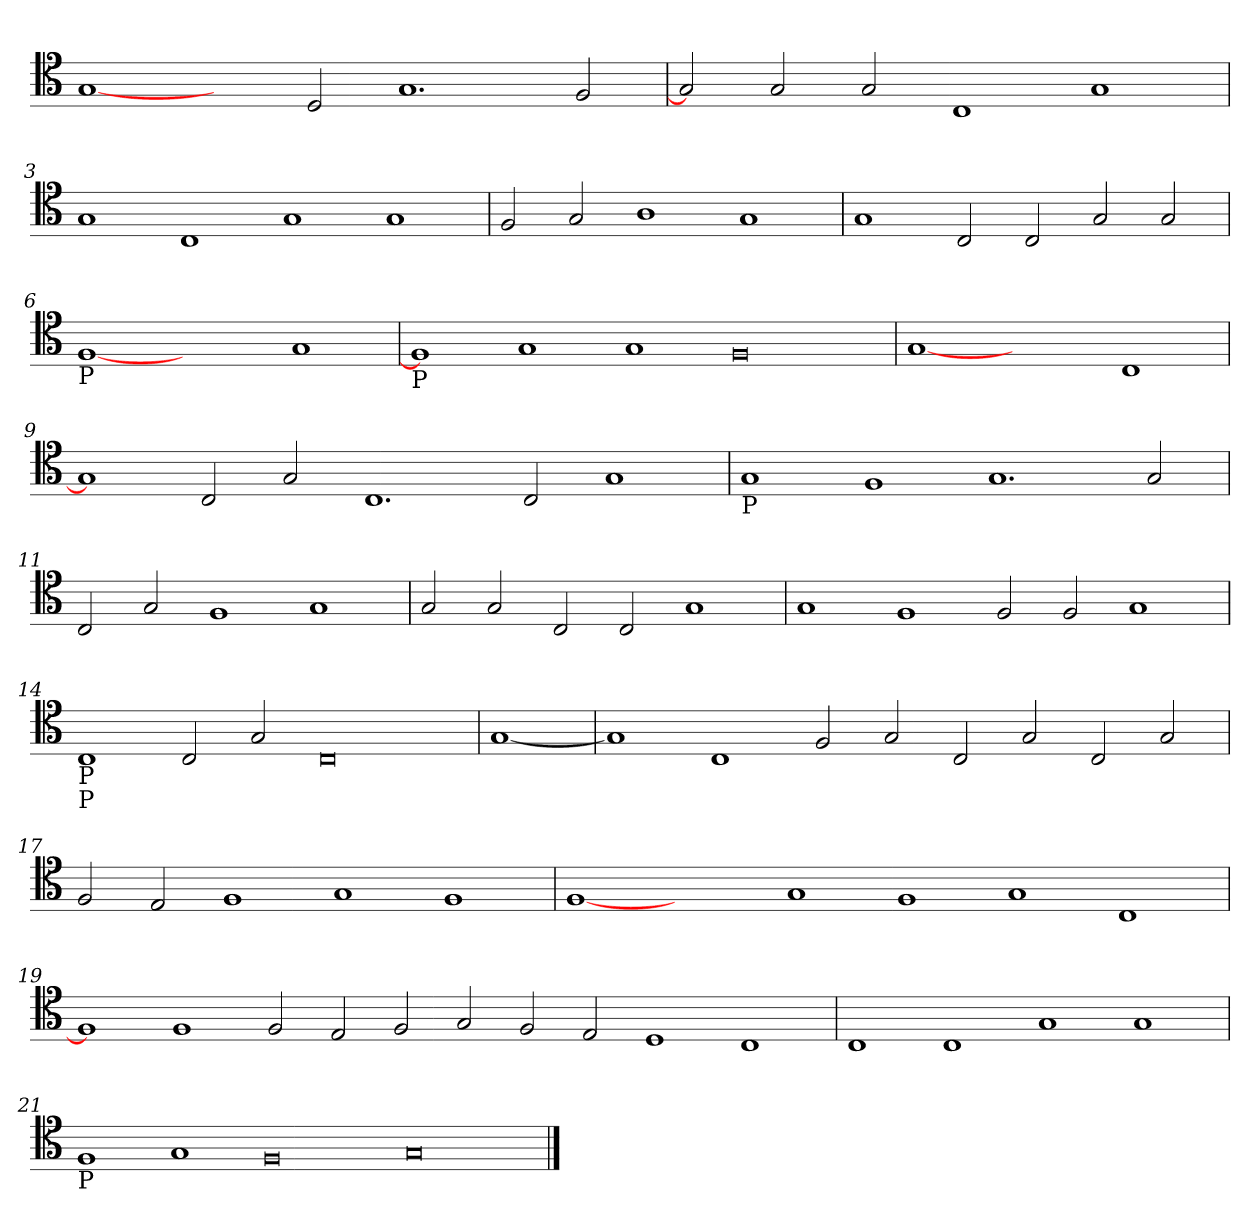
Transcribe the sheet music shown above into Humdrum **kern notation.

**kern
*part1
*staff1
*clefC4
*k[]
=1
[1G
2ryy
2D/
1.G
2F/
=2
2G]
2G/
2G/
1C
1G
=3
1G
1C
1G
1G
=4
2F/
2G/
1A
1G
=5
1G
2C/
2C/
2G/
2G/
=6
!LO:TX:b:t=P
[1F
1ryy
1G
=7
!LO:TX:b:t=P
1F]
1G
1G
0F
=8
[1G
1ryy
1C
=9
1G]
2C/
2G/
1.C
2C/
1G
=10
!LO:TX:b:t=P
1G
1F
1.G
2G/
=11
2C/
2G/
1F
1G
=12
2G/
2G/
2C/
2C/
1G
=13
1G
1F
2F/
2F/
1G
=14
!LO:TX:b:t=P
!LO:TX:b:t=P
1C
2C/
2G/
0C
=15
[1G
=16
1G]
1C
2F/
2G/
2C/
2G/
2C/
2G/
=17
2F/
2E/
1F
1G
1F
=18
[1F
1ryy
1G
1F
1G
1C
=19
1F]
1F
2F/
2E/
2F/
2G/
2F/
2E/
1D
1C
=20
1C
1C
1G
1G
=21
!LO:TX:b:t=P
1F
1G
0F
0G
==
*-
